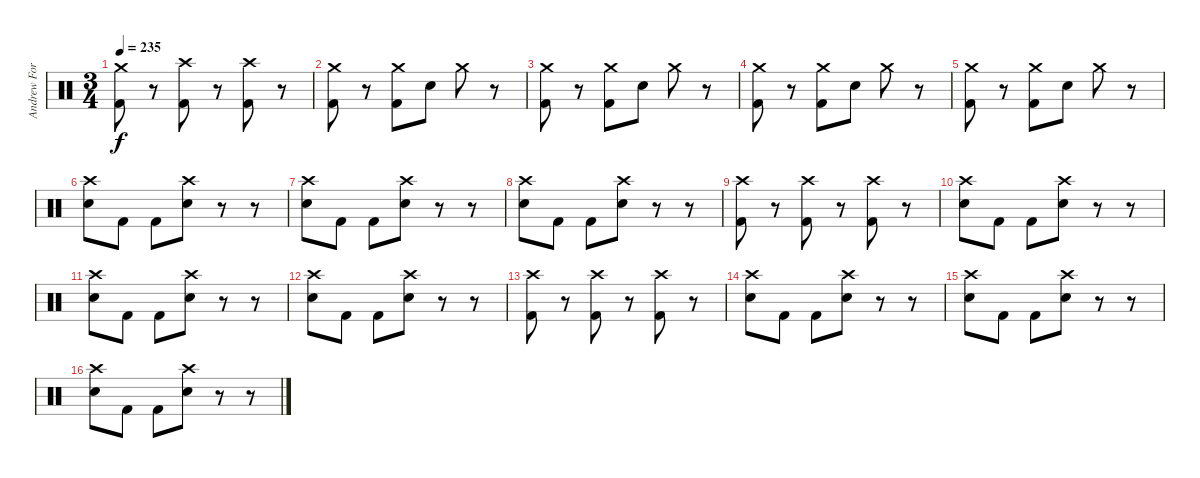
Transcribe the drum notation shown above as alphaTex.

\track ("Andrew Forsman" "Andrew For") {instrument percussion}
\staff {score}
\articulation defaults
\ts (3 4)
\tempo 235
\clef neutral
\ks c
("Kick (hit) 2" "Crash medium (hit)").8{dy f} r.8 ("Kick (hit) 2" "Crash high (hit)").8 r.8 ("Kick (hit) 2" "Crash high (hit)").8 r.8 |
("Kick (hit) 2" "Crash medium (hit)").8 r.8 ("Kick (hit) 2" "Crash medium (hit)").8 "Electric Snare (hit)".8 "Crash medium (hit)".8 r.8 |
("Kick (hit) 2" "Crash medium (hit)").8 r.8 ("Kick (hit) 2" "Crash medium (hit)").8 "Electric Snare (hit)".8 "Crash medium (hit)".8 r.8 |
("Kick (hit) 2" "Crash medium (hit)").8 r.8 ("Kick (hit) 2" "Crash medium (hit)").8 "Electric Snare (hit)".8 "Crash medium (hit)".8 r.8 |
("Kick (hit) 2" "Crash medium (hit)").8 r.8 ("Kick (hit) 2" "Crash medium (hit)").8 "Electric Snare (hit)".8 "Crash medium (hit)".8 r.8 |
("Electric Snare (hit)" "Crash high (hit)").8 "Kick (hit) 2".8 "Kick (hit) 2".8 ("Electric Snare (hit)" "Crash high (hit)").8 r.8 r.8 |
("Electric Snare (hit)" "Crash high (hit)").8 "Kick (hit) 2".8 "Kick (hit) 2".8 ("Electric Snare (hit)" "Crash high (hit)").8 r.8 r.8 |
("Electric Snare (hit)" "Crash high (hit)").8 "Kick (hit) 2".8 "Kick (hit) 2".8 ("Electric Snare (hit)" "Crash high (hit)").8 r.8 r.8 |
("Kick (hit) 2" "Crash high (hit)").8 r.8 ("Kick (hit) 2" "Crash high (hit)").8 r.8 ("Kick (hit) 2" "Crash high (hit)").8 r.8 |
("Electric Snare (hit)" "Crash high (hit)").8 "Kick (hit) 2".8 "Kick (hit) 2".8 ("Electric Snare (hit)" "Crash high (hit)").8 r.8 r.8 |
("Electric Snare (hit)" "Crash high (hit)").8 "Kick (hit) 2".8 "Kick (hit) 2".8 ("Electric Snare (hit)" "Crash high (hit)").8 r.8 r.8 |
("Electric Snare (hit)" "Crash high (hit)").8 "Kick (hit) 2".8 "Kick (hit) 2".8 ("Electric Snare (hit)" "Crash high (hit)").8 r.8 r.8 |
("Kick (hit) 2" "Crash high (hit)").8 r.8 ("Kick (hit) 2" "Crash high (hit)").8 r.8 ("Kick (hit) 2" "Crash high (hit)").8 r.8 |
("Electric Snare (hit)" "Crash high (hit)").8 "Kick (hit) 2".8 "Kick (hit) 2".8 ("Electric Snare (hit)" "Crash high (hit)").8 r.8 r.8 |
("Electric Snare (hit)" "Crash high (hit)").8 "Kick (hit) 2".8 "Kick (hit) 2".8 ("Electric Snare (hit)" "Crash high (hit)").8 r.8 r.8 |
("Electric Snare (hit)" "Crash high (hit)").8 "Kick (hit) 2".8 "Kick (hit) 2".8 ("Electric Snare (hit)" "Crash high (hit)").8 r.8 r.8
